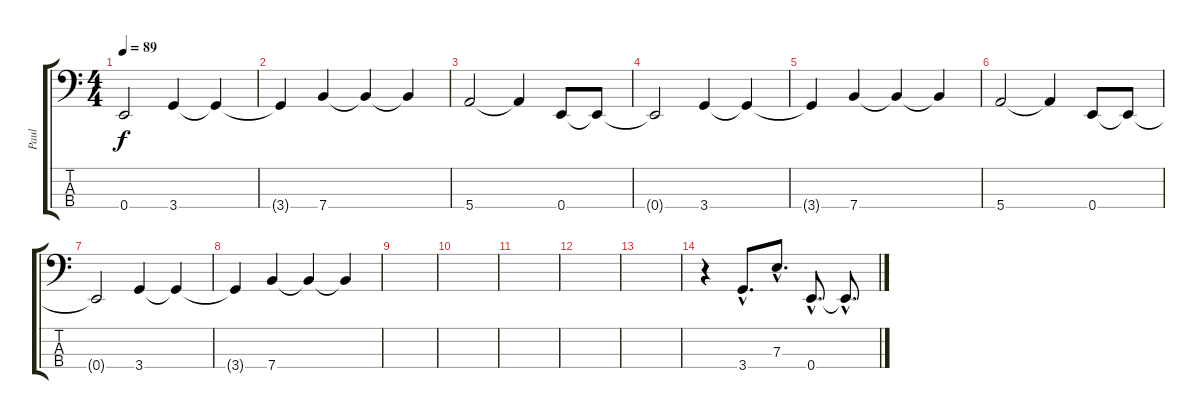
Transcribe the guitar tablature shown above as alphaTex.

\track ("Paul" "Paul") {instrument electricbasspick}
\staff {score tabs}
\tuning (G2 D2 A1 E1) {hide}
\ts (4 4)
\tempo 89
\clef f4
\ks c
0.4{t}.2{dy f} 3.4.4 3.4{t}.4 |
3.4{t}.4 7.4.4 7.4{t}.4 7.4{t}.4 |
5.4.2 5.4{t}.4 0.4.8 0.4{t}.8 |
0.4{t}.2 3.4.4 3.4{t}.4 |
3.4{t}.4 7.4.4 7.4{t}.4 7.4{t}.4 |
5.4.2 5.4{t}.4 0.4.8 0.4{t}.8 |
0.4{t}.2 3.4.4 3.4{t}.4 |
3.4{t}.4 7.4.4 7.4{t}.4 7.4{t}.4 |
|
|
|
|
|
r.4 3.4{hac}.8{d} 7.3{hac}.8{d} 0.4{hac}.8{d} 0.4{hac t}.8{d}
